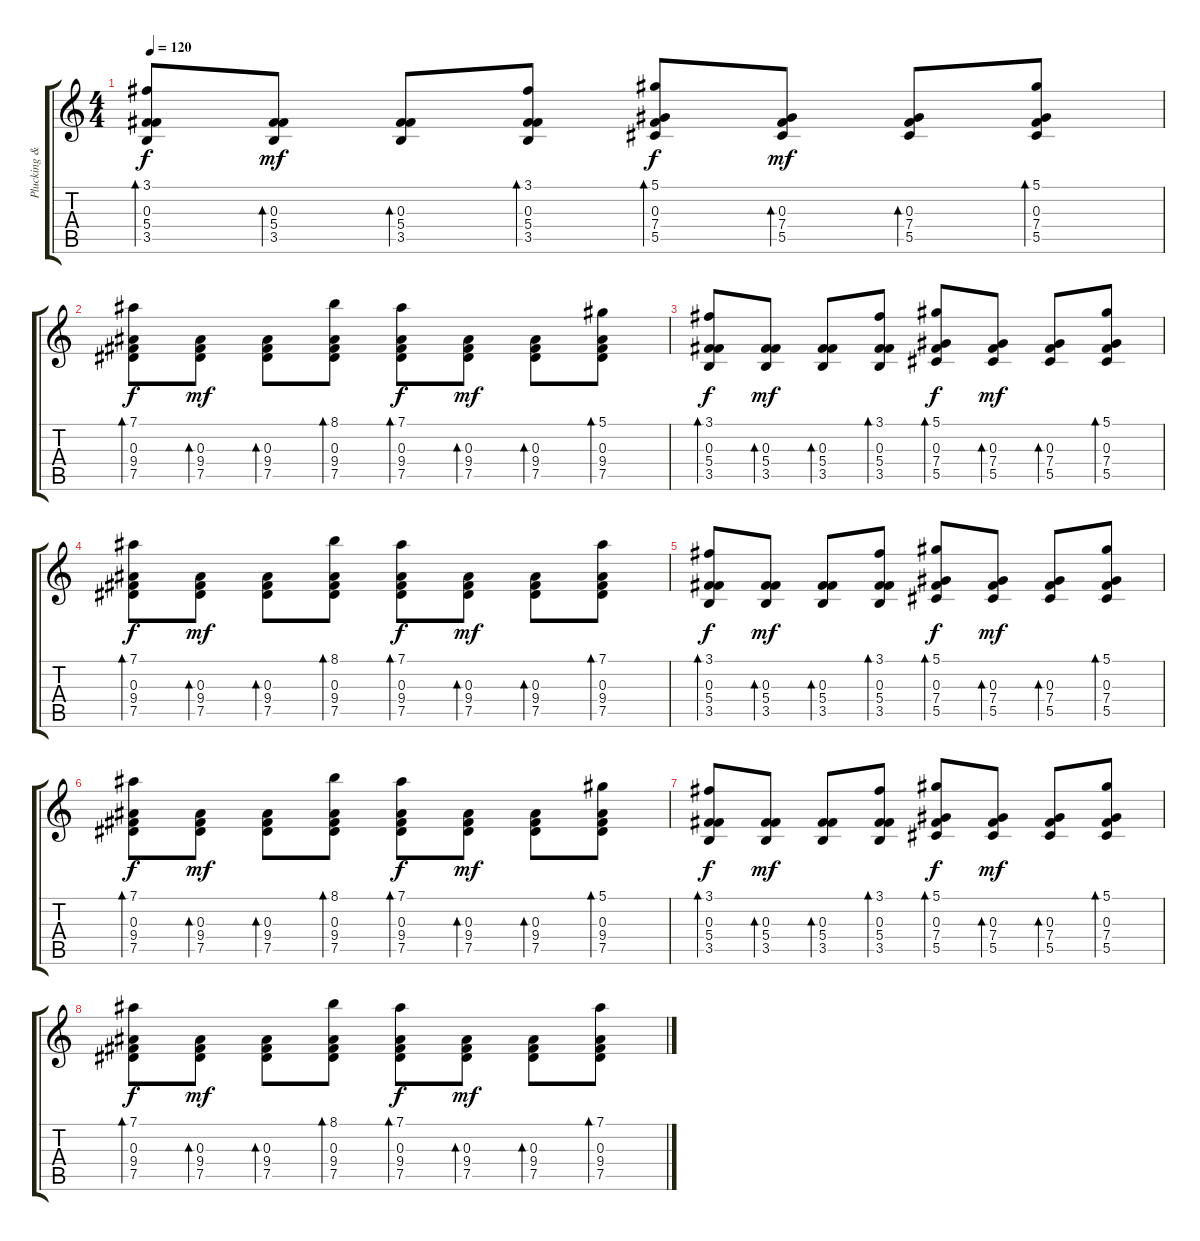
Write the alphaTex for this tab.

\track ("Plucking & Rythm" "Plucking &") {instrument acousticguitarsteel}
\staff {score tabs}
\tuning (Eb4 Bb3 Gb3 Db3 Ab2 Eb2) {hide}
\ts (4 4)
\tempo 120
\clef g2
\ks c
(3.1 0.3 5.4 3.5).8{bd 30 dy f} (0.3 5.4 3.5).8{bd 30 dy mf} (0.3 5.4 3.5).8{bd 30} (3.1 0.3 5.4 3.5).8{bd 30} (5.1 0.3 7.4 5.5).8{bd 30 dy f} (0.3 7.4 5.5).8{bd 30 dy mf} (0.3 7.4 5.5).8{bd 30} (5.1 0.3 7.4 5.5).8{bd 30} |
(7.1 0.3 9.4 7.5).8{bd 30 dy f} (0.3 9.4 7.5).8{bd 30 dy mf} (0.3 9.4 7.5).8{bd 30} (8.1 0.3 9.4 7.5).8{bd 30} (7.1 0.3 9.4 7.5).8{bd 30 dy f} (0.3 9.4 7.5).8{bd 30 dy mf} (0.3 9.4 7.5).8{bd 30} (5.1 0.3 9.4 7.5).8{bd 30} |
(3.1 0.3 5.4 3.5).8{bd 30 dy f} (0.3 5.4 3.5).8{bd 30 dy mf} (0.3 5.4 3.5).8{bd 30} (3.1 0.3 5.4 3.5).8{bd 30} (5.1 0.3 7.4 5.5).8{bd 30 dy f} (0.3 7.4 5.5).8{bd 30 dy mf} (0.3 7.4 5.5).8{bd 30} (5.1 0.3 7.4 5.5).8{bd 30} |
(7.1 0.3 9.4 7.5).8{bd 30 dy f} (0.3 9.4 7.5).8{bd 30 dy mf} (0.3 9.4 7.5).8{bd 30} (8.1 0.3 9.4 7.5).8{bd 30} (7.1 0.3 9.4 7.5).8{bd 30 dy f} (0.3 9.4 7.5).8{bd 30 dy mf} (0.3 9.4 7.5).8{bd 30} (7.1 0.3 9.4 7.5).8{bd 30} |
(3.1 0.3 5.4 3.5).8{bd 30 dy f} (0.3 5.4 3.5).8{bd 30 dy mf} (0.3 5.4 3.5).8{bd 30} (3.1 0.3 5.4 3.5).8{bd 30} (5.1 0.3 7.4 5.5).8{bd 30 dy f} (0.3 7.4 5.5).8{bd 30 dy mf} (0.3 7.4 5.5).8{bd 30} (5.1 0.3 7.4 5.5).8{bd 30} |
(7.1 0.3 9.4 7.5).8{bd 30 dy f} (0.3 9.4 7.5).8{bd 30 dy mf} (0.3 9.4 7.5).8{bd 30} (8.1 0.3 9.4 7.5).8{bd 30} (7.1 0.3 9.4 7.5).8{bd 30 dy f} (0.3 9.4 7.5).8{bd 30 dy mf} (0.3 9.4 7.5).8{bd 30} (5.1 0.3 9.4 7.5).8{bd 30} |
(3.1 0.3 5.4 3.5).8{bd 30 dy f} (0.3 5.4 3.5).8{bd 30 dy mf} (0.3 5.4 3.5).8{bd 30} (3.1 0.3 5.4 3.5).8{bd 30} (5.1 0.3 7.4 5.5).8{bd 30 dy f} (0.3 7.4 5.5).8{bd 30 dy mf} (0.3 7.4 5.5).8{bd 30} (5.1 0.3 7.4 5.5).8{bd 30} |
(7.1 0.3 9.4 7.5).8{bd 30 dy f} (0.3 9.4 7.5).8{bd 30 dy mf} (0.3 9.4 7.5).8{bd 30} (8.1 0.3 9.4 7.5).8{bd 30} (7.1 0.3 9.4 7.5).8{bd 30 dy f} (0.3 9.4 7.5).8{bd 30 dy mf} (0.3 9.4 7.5).8{bd 30} (7.1 0.3 9.4 7.5).8{bd 30}
